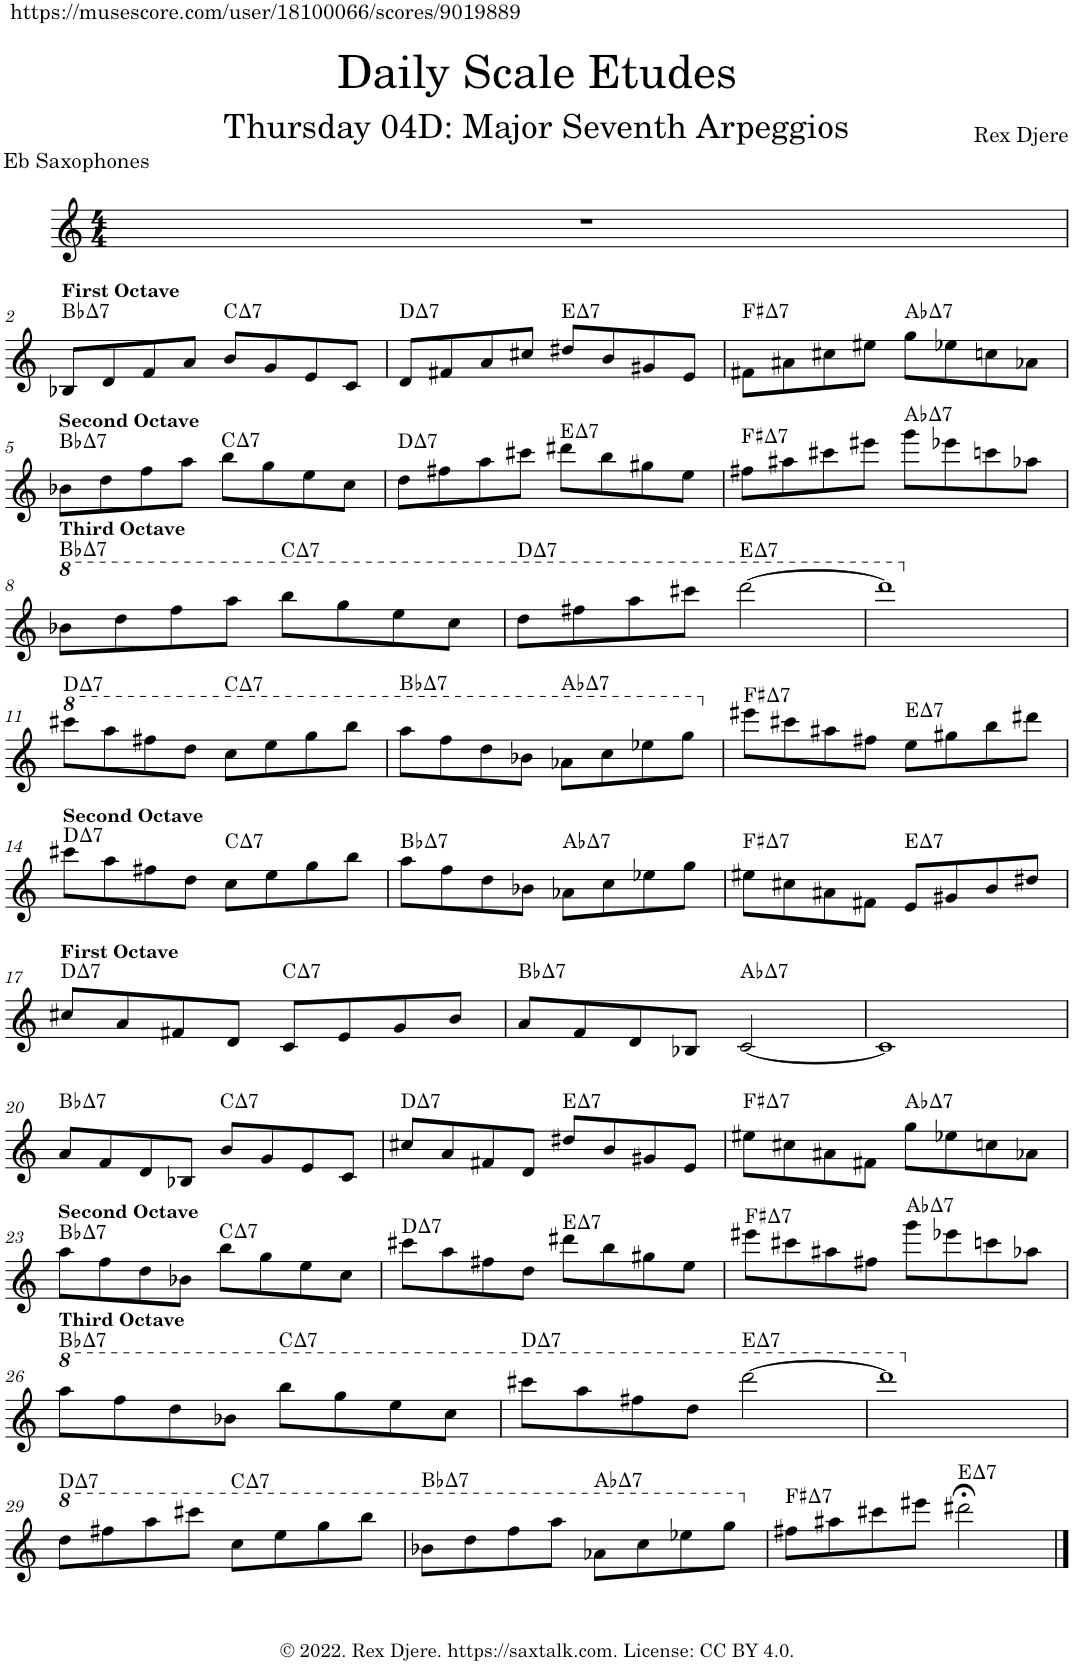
**kern	**harte
*part1	*part1
*staff1	*
*I"Alto Saxophone	*
*I'A. Sax.	*
*clefG2	*
*Trd5c9	*
*k[]	*
*M4/4	*
=1	=1
1r	.
!!LO:LB:g=z
=2	=2
!LO:TX:a:B:t=First Octave	!LO:H:kt=7
8B-X/L	Bb:maj7
8d/	.
8f/	.
8a/J	.
!	!LO:H:kt=7
8b/L	C:maj7
8g/	.
8e/	.
8c/J	.
=3	=3
!	!LO:H:kt=7
8d/L	D:maj7
8f#X/	.
8a/	.
8cc#X/J	.
!	!LO:H:kt=7
8dd#X/L	E:maj7
8b/	.
8g#X/	.
8e/J	.
=4	=4
!	!LO:H:kt=7
8f#X\L	F#:maj7
8a#X\	.
8cc#X\	.
8ee#X\J	.
!	!LO:H:kt=7
8gg\L	Ab:maj7
8ee-X\	.
8ccn\	.
8a-X\J	.
!!LO:LB:g=z
=5	=5
!LO:TX:a:B:t=Second Octave	!LO:H:kt=7
8b-X\L	Bb:maj7
8dd\	.
8ff\	.
8aa\J	.
!	!LO:H:kt=7
8bb\L	C:maj7
8gg\	.
8ee\	.
8cc\J	.
=6	=6
!	!LO:H:kt=7
8dd\L	D:maj7
8ff#X\	.
8aa\	.
8ccc#X\J	.
!	!LO:H:kt=7
8ddd#X\L	E:maj7
8bb\	.
8gg#X\	.
8ee\J	.
=7	=7
!	!LO:H:kt=7
8ff#X\L	F#:maj7
8aa#X\	.
8ccc#X\	.
8eee#X\J	.
!	!LO:H:kt=7
8ggg\L	Ab:maj7
8eee-X\	.
8cccn\	.
8aa-X\J	.
!!LO:LB:g=z
=8	=8
*8va	*
!LO:TX:a:B:t=Third Octave	!LO:H:kt=7
8bb-X\L	Bb:maj7
8ddd\	.
8fff\	.
8aaa\J	.
!	!LO:H:kt=7
8bbb\L	C:maj7
8ggg\	.
8eee\	.
8ccc\J	.
=9	=9
!	!LO:H:kt=7
8ddd\L	D:maj7
8fff#X\	.
8aaa\	.
8cccc#X\J	.
!	!LO:H:kt=7
[2dddd\	E:maj7
=10	=10
1dddd]	.
!!LO:LB:g=z
=11	=11
*X8va	*
*8va	*
!	!LO:H:kt=7
8cccc#X\L	D:maj7
8aaa\	.
8fff#X\	.
8ddd\J	.
!	!LO:H:kt=7
8ccc\L	C:maj7
8eee\	.
8ggg\	.
8bbb\J	.
=12	=12
!	!LO:H:kt=7
8aaa\L	Bb:maj7
8fff\	.
8ddd\	.
8bb-X\J	.
!	!LO:H:kt=7
8aa-X\L	Ab:maj7
8ccc\	.
8eee-X\	.
8ggg\J	.
=13	=13
*X8va	*
!	!LO:H:kt=7
8eee#X\L	F#:maj7
8ccc#X\	.
8aa#X\	.
8ff#X\J	.
!	!LO:H:kt=7
8ee\L	E:maj7
8gg#X\	.
8bb\	.
8ddd#X\J	.
!!LO:LB:g=z
=14	=14
!LO:TX:a:B:t=Second Octave	!LO:H:kt=7
8ccc#X\L	D:maj7
8aa\	.
8ff#X\	.
8dd\J	.
!	!LO:H:kt=7
8cc\L	C:maj7
8ee\	.
8gg\	.
8bb\J	.
=15	=15
!	!LO:H:kt=7
8aa\L	Bb:maj7
8ff\	.
8dd\	.
8b-X\J	.
!	!LO:H:kt=7
8a-X\L	Ab:maj7
8cc\	.
8ee-X\	.
8gg\J	.
=16	=16
!	!LO:H:kt=7
8ee#X\L	F#:maj7
8cc#X\	.
8a#X\	.
8f#X\J	.
!	!LO:H:kt=7
8e/L	E:maj7
8g#X/	.
8b/	.
8dd#X/J	.
!!LO:LB:g=z
=17	=17
!LO:TX:a:B:t=First Octave	!LO:H:kt=7
8cc#X/L	D:maj7
8a/	.
8f#X/	.
8d/J	.
!	!LO:H:kt=7
8c/L	C:maj7
8e/	.
8g/	.
8b/J	.
=18	=18
!	!LO:H:kt=7
8a/L	Bb:maj7
8f/	.
8d/	.
8B-X/J	.
!	!LO:H:kt=7
[2c/	Ab:maj7
=19	=19
1c]	.
!!LO:LB:g=z
=20	=20
!	!LO:H:kt=7
8a/L	Bb:maj7
8f/	.
8d/	.
8B-X/J	.
!	!LO:H:kt=7
8b/L	C:maj7
8g/	.
8e/	.
8c/J	.
=21	=21
!	!LO:H:kt=7
8cc#X/L	D:maj7
8a/	.
8f#X/	.
8d/J	.
!	!LO:H:kt=7
8dd#X/L	E:maj7
8b/	.
8g#X/	.
8e/J	.
=22	=22
!	!LO:H:kt=7
8ee#X\L	F#:maj7
8cc#X\	.
8a#X\	.
8f#X\J	.
!	!LO:H:kt=7
8gg\L	Ab:maj7
8ee-X\	.
8ccn\	.
8a-X\J	.
!!LO:LB:g=z
=23	=23
!LO:TX:a:B:t=Second Octave	!LO:H:kt=7
8aa\L	Bb:maj7
8ff\	.
8dd\	.
8b-X\J	.
!	!LO:H:kt=7
8bb\L	C:maj7
8gg\	.
8ee\	.
8cc\J	.
=24	=24
!	!LO:H:kt=7
8ccc#X\L	D:maj7
8aa\	.
8ff#X\	.
8dd\J	.
!	!LO:H:kt=7
8ddd#X\L	E:maj7
8bb\	.
8gg#X\	.
8ee\J	.
=25	=25
!	!LO:H:kt=7
8eee#X\L	F#:maj7
8ccc#X\	.
8aa#X\	.
8ff#X\J	.
!	!LO:H:kt=7
8ggg\L	Ab:maj7
8eee-X\	.
8cccn\	.
8aa-X\J	.
!!LO:LB:g=z
=26	=26
*8va	*
!LO:TX:a:B:t=Third Octave	!LO:H:kt=7
8aaa\L	Bb:maj7
8fff\	.
8ddd\	.
8bb-X\J	.
!	!LO:H:kt=7
8bbb\L	C:maj7
8ggg\	.
8eee\	.
8ccc\J	.
=27	=27
!	!LO:H:kt=7
8cccc#X\L	D:maj7
8aaa\	.
8fff#X\	.
8ddd\J	.
!	!LO:H:kt=7
[2dddd\	E:maj7
=28	=28
1dddd]	.
!!LO:LB:g=z
=29	=29
*X8va	*
*8va	*
!	!LO:H:kt=7
8ddd\L	D:maj7
8fff#X\	.
8aaa\	.
8cccc#X\J	.
!	!LO:H:kt=7
8ccc\L	C:maj7
8eee\	.
8ggg\	.
8bbb\J	.
=30	=30
!	!LO:H:kt=7
8bb-X\L	Bb:maj7
8ddd\	.
8fff\	.
8aaa\J	.
!	!LO:H:kt=7
8aa-X\L	Ab:maj7
8ccc\	.
8eee-X\	.
8ggg\J	.
=31	=31
*X8va	*
!	!LO:H:kt=7
8ff#X\L	F#:maj7
8aa#X\	.
8ccc#X\	.
8eee#X\J	.
!	!LO:H:kt=7
2ddd#X;<\	E:maj7
==	==
*-	*-
